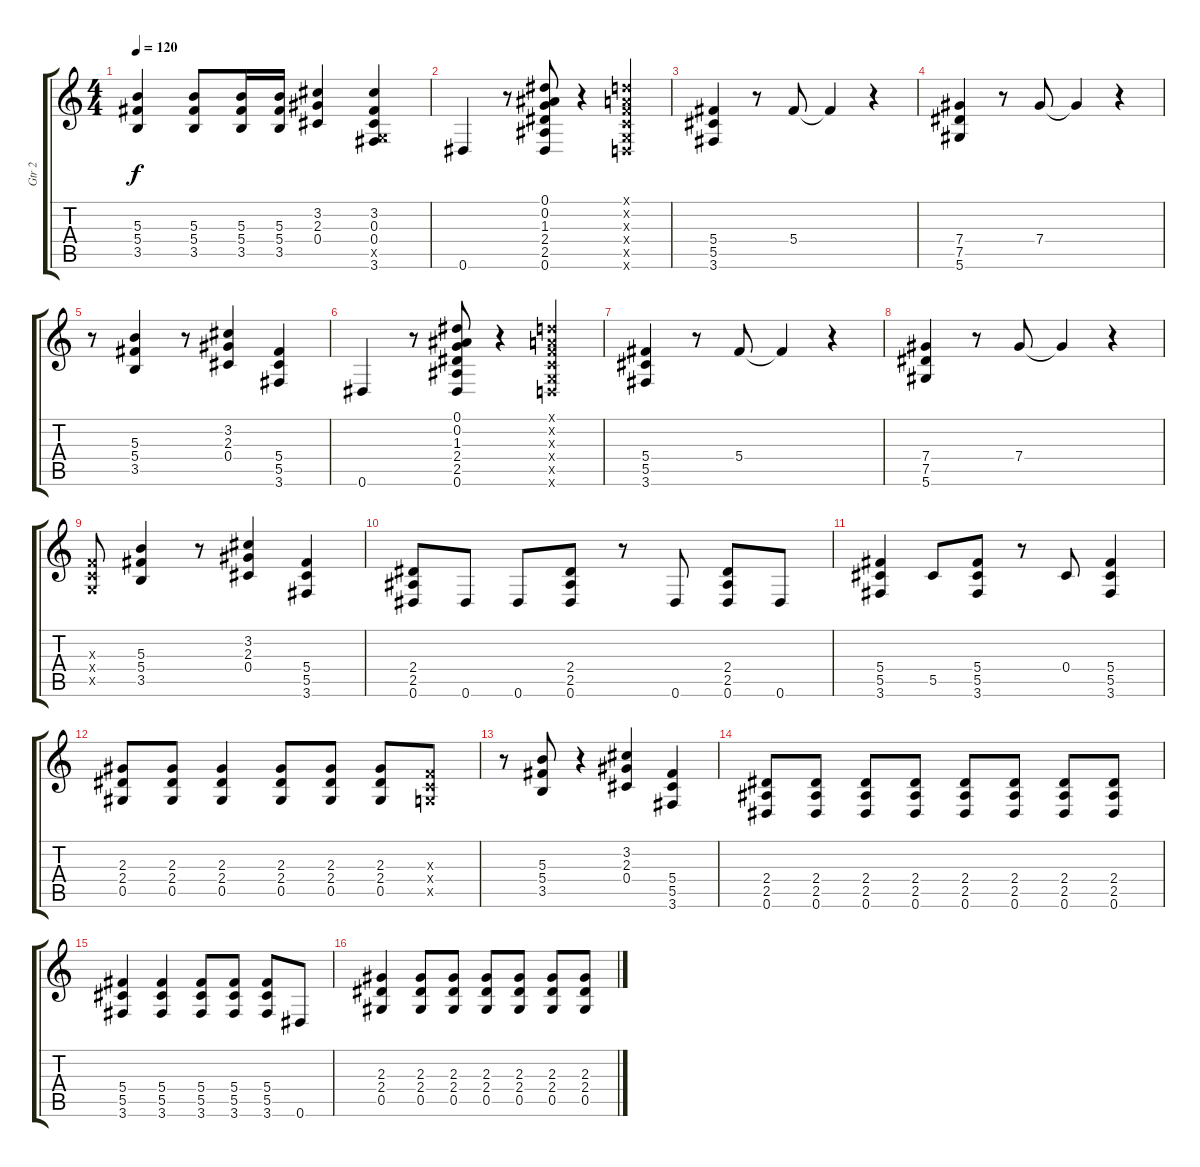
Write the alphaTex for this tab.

\track ("Gtr 2" "Gtr 2") {instrument distortionguitar}
\staff {score tabs}
\tuning (Eb4 Bb3 Gb3 Db3 Ab2 Eb2) {hide}
\ts (4 4)
\tempo 120
\clef g2
\ks c
(5.3 5.4 3.5).4{dy f} (5.3 5.4 3.5).8 (5.3 5.4 3.5).16 (5.3 5.4 3.5).16 (3.2 2.3 0.4).4 (3.2 0.3 0.4 -1.5{x} 3.6).4 |
0.6.4 r.8 (0.1 0.2 1.3 2.4 2.5 0.6).8 r.4 (-1.1{x} -1.2{x} -1.3{x} -1.4{x} -1.5{x} -1.6{x}).4 |
(5.4 5.5 3.6).4 r.8 5.4.8 5.4{t}.4 r.4 |
(7.4 7.5 5.6).4 r.8 7.4.8 7.4{t}.4 r.4 |
r.8 (5.3 5.4 3.5).4 r.8 (3.2 2.3 0.4).4 (5.4 5.5 3.6).4 |
0.6.4 r.8 (0.1 0.2 1.3 2.4 2.5 0.6).8 r.4 (-1.1{x} -1.2{x} -1.3{x} -1.4{x} -1.5{x} -1.6{x}).4 |
(5.4 5.5 3.6).4 r.8 5.4.8 5.4{t}.4 r.4 |
(7.4 7.5 5.6).4 r.8 7.4.8 7.4{t}.4 r.4 |
(-1.3{x} -1.4{x} -1.5{x}).8 (5.3 5.4 3.5).4 r.8 (3.2 2.3 0.4).4 (5.4 5.5 3.6).4 |
(2.4 2.5 0.6).8 0.6.8 0.6.8 (2.4 2.5 0.6).8 r.8 0.6.8 (2.4 2.5 0.6).8 0.6.8 |
(5.4 5.5 3.6).4 5.5.8 (5.4 5.5 3.6).8 r.8 0.4.8 (5.4 5.5 3.6).4 |
(2.3 2.4 0.5).8 (2.3 2.4 0.5).8 (2.3 2.4 0.5).4 (2.3 2.4 0.5).8 (2.3 2.4 0.5).8 (2.3 2.4 0.5).8 (-1.3{x} -1.4{x} -1.5{x}).8 |
r.8 (5.3 5.4 3.5).8 r.4 (3.2 2.3 0.4).4 (5.4 5.5 3.6).4 |
(2.4 2.5 0.6).8 (2.4 2.5 0.6).8 (2.4 2.5 0.6).8 (2.4 2.5 0.6).8 (2.4 2.5 0.6).8 (2.4 2.5 0.6).8 (2.4 2.5 0.6).8 (2.4 2.5 0.6).8 |
(5.4 5.5 3.6).4 (5.4 5.5 3.6).4 (5.4 5.5 3.6).8 (5.4 5.5 3.6).8 (5.4 5.5 3.6).8 0.6.8 |
(2.3 2.4 0.5).4 (2.3 2.4 0.5).8 (2.3 2.4 0.5).8 (2.3 2.4 0.5).8 (2.3 2.4 0.5).8 (2.3 2.4 0.5).8 (2.3 2.4 0.5).8
